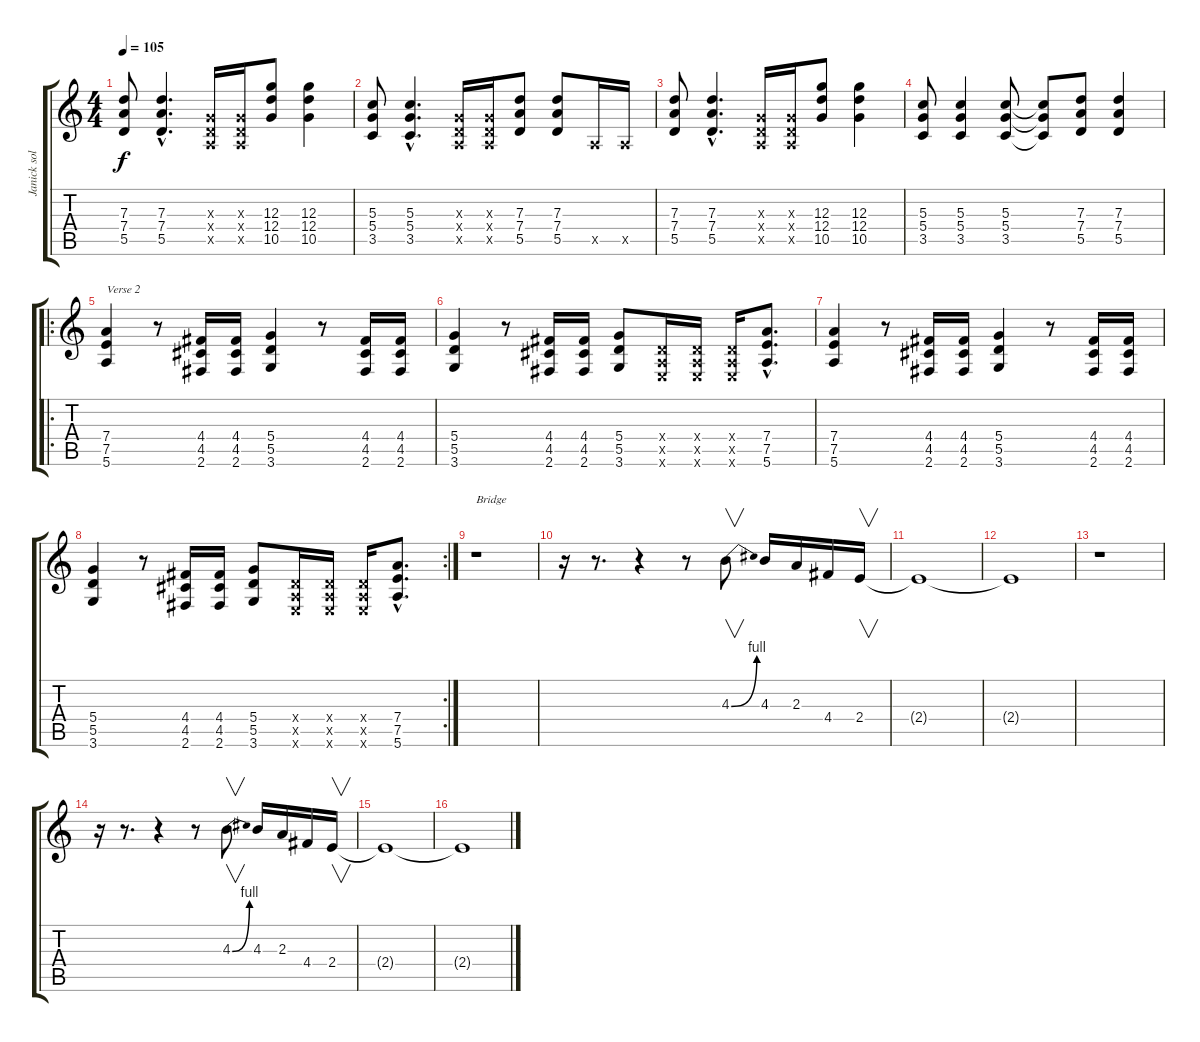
\track ("Janick solo" "Janick sol") {instrument distortionguitar}
\staff {score tabs}
\tuning (E4 B3 G3 D3 A2 E2) {hide}
\ts (4 4)
\tempo 105
\clef g2
\ks c
(7.3 7.4 5.5).8{dy f} (7.3{hac} 7.4{hac} 5.5{hac}).4{d} (0.3{x} 0.4{x} 0.5{x}).16 (0.3{x} 0.4{x} 0.5{x}).16 (12.3 12.4 10.5).8 (12.3 12.4 10.5).4 |
(5.3 5.4 3.5).8 (5.3{hac} 5.4{hac} 3.5{hac}).4{d} (0.3{x} 0.4{x} 0.5{x}).16 (0.3{x} 0.4{x} 0.5{x}).16 (7.3 7.4 5.5).8 (7.3 7.4 5.5).8 0.5{x}.16 0.5{x}.16 |
(7.3 7.4 5.5).8 (7.3{hac} 7.4{hac} 5.5{hac}).4{d} (0.3{x} 0.4{x} 0.5{x}).16 (0.3{x} 0.4{x} 0.5{x}).16 (12.3 12.4 10.5).8 (12.3 12.4 10.5).4 |
(5.3 5.4 3.5).8 (5.3 5.4 3.5).4 (5.3 5.4 3.5).8 (5.3{t} 5.4{t} 3.5{t}).8 (7.3 7.4 5.5).8 (7.3 7.4 5.5).4 |
\ro
(7.4 7.5 5.6).4{txt "Verse 2"} r.8 (4.4 4.5 2.6).16 (4.4 4.5 2.6).16 (5.4 5.5 3.6).4 r.8 (4.4 4.5 2.6).16 (4.4 4.5 2.6).16 |
(5.4 5.5 3.6).4 r.8 (4.4 4.5 2.6).16 (4.4 4.5 2.6).16 (5.4 5.5 3.6).8 (0.4{x} 0.5{x} 0.6{x}).16 (0.4{x} 0.5{x} 0.6{x}).16 (0.4{x} 0.5{x} 0.6{x}).16 (7.4{hac} 7.5{hac} 5.6{hac}).8{d} |
(7.4 7.5 5.6).4 r.8 (4.4 4.5 2.6).16 (4.4 4.5 2.6).16 (5.4 5.5 3.6).4 r.8 (4.4 4.5 2.6).16 (4.4 4.5 2.6).16 |
\rc 2
(5.4 5.5 3.6).4 r.8 (4.4 4.5 2.6).16 (4.4 4.5 2.6).16 (5.4 5.5 3.6).8 (0.4{x} 0.5{x} 0.6{x}).16 (0.4{x} 0.5{x} 0.6{x}).16 (0.4{x} 0.5{x} 0.6{x}).16 (7.4{hac} 7.5{hac} 5.6{hac}).8{d} |
r.1{txt "Bridge"} |
r.16 r.8{d} r.4 r.8 4.3{be (bend 0 0 60 4)}.8{v} 4.3.16 2.3.16 4.4.16 2.4.16{v} |
2.4{t}.1 |
2.4{t}.1 |
r.1 |
r.16 r.8{d} r.4 r.8 4.3{be (bend 0 0 60 4)}.8{v} 4.3.16 2.3.16 4.4.16 2.4.16{v} |
2.4{t}.1 |
2.4{t}.1
